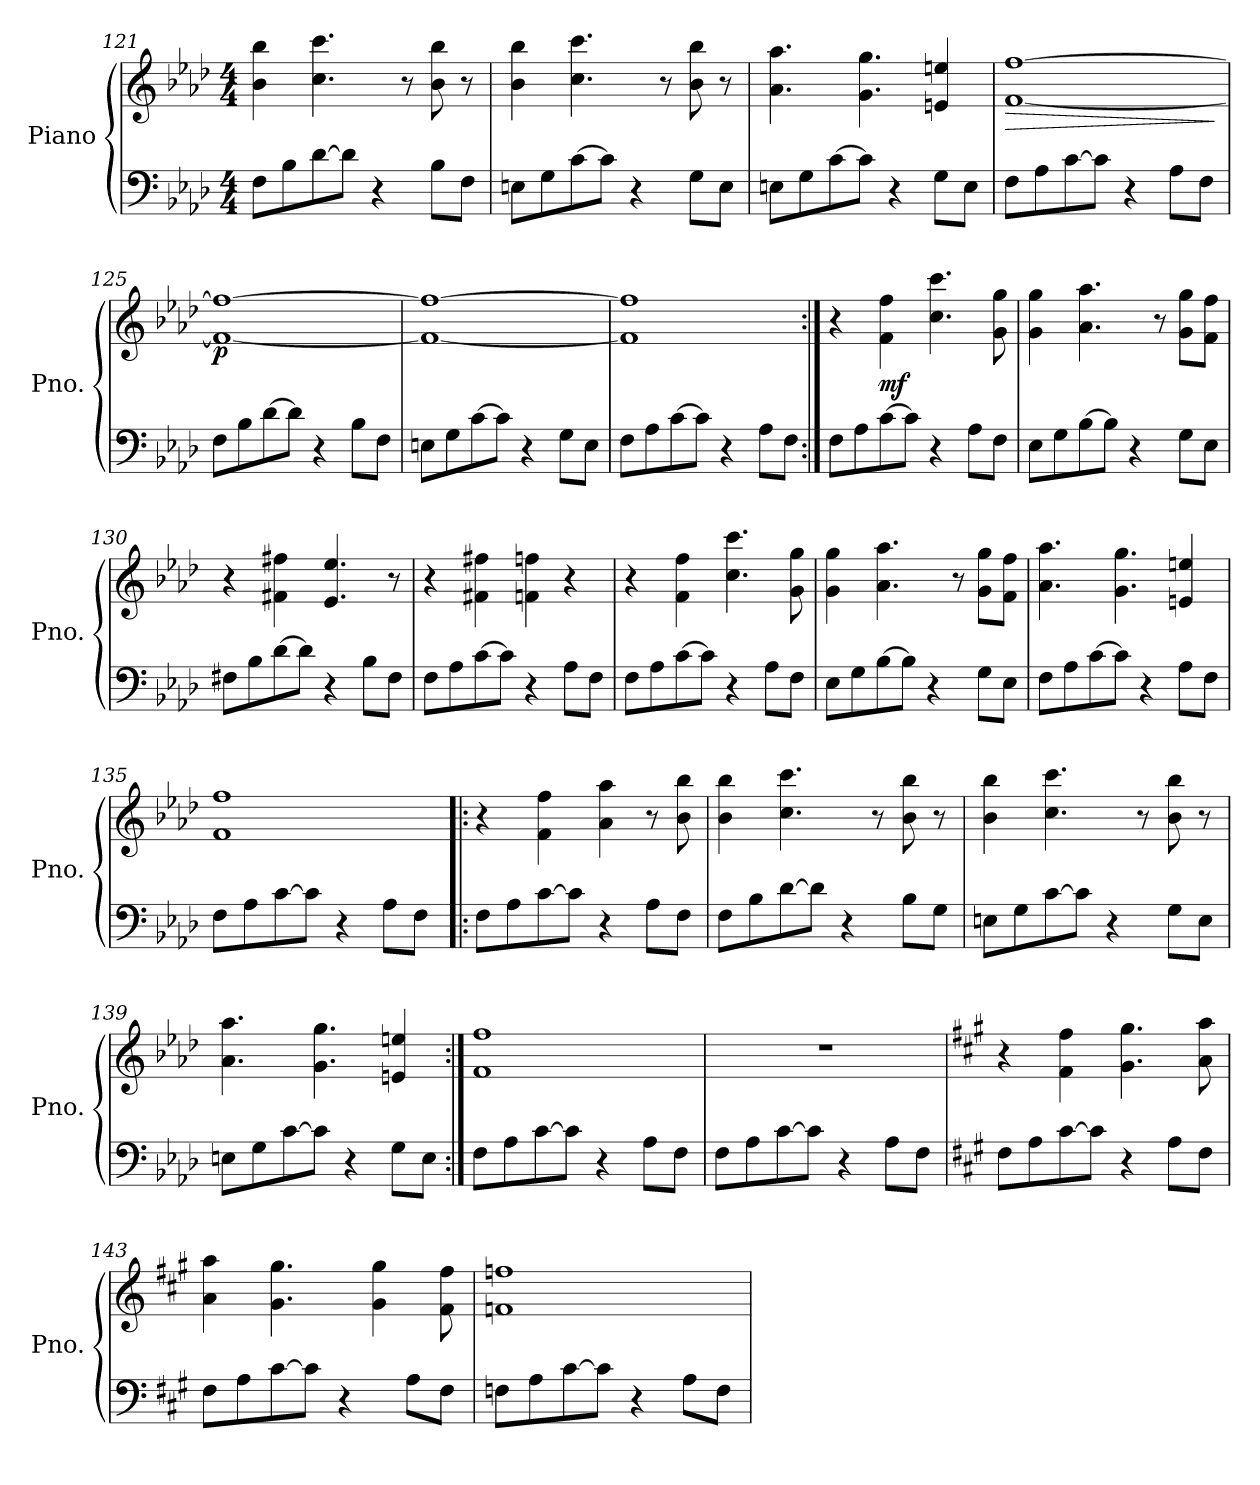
**kern	**kern	**dynam
*part1	*part1	*part1
*staff2	*staff1	*staff1/2
*I"Piano	*	*
*I'Pno.	*	*
*clefF4	*clefG2	*
*k[b-e-a-d-]	*k[b-e-a-d-]	*
*M4/4	*M4/4	*
=121	=121	=121
8F\L	4b-\ 4bb-\	.
8B-\	.	.
[8d-\	4.cc\ 4.ccc\	.
8d-\J]	.	.
4r	.	.
.	8r	.
8B-\L	8b-\ 8bb-\	.
8F\J	8r	.
=122	=122	=122
8En\L	4b-\ 4bb-\	.
8G\	.	.
[8c\	4.cc\ 4.ccc\	.
8c\J]	.	.
4r	.	.
.	8r	.
8G\L	8b-\ 8bb-\	.
8E\J	8r	.
!!LO:LB:g=z
=123	=123	=123
8En\L	4.a-\ 4.aa-\	.
8G\	.	.
[8c\	.	.
8c\J]	4.g\ 4.gg\	.
4r	.	.
8G\L	4en/ 4een/	.
8E\J	.	.
=124	=124	=124
!	!	!LO:HP:b
8F\L	[1f [1ff	>
8A-\	.	.
[8c\	.	.
8c\J]	.	.
4r	.	.
8A-\L	.	.
8F\J	.	.
.	.	]
=125	=125	=125
!	!	!LO:DY:b
8F\L	1f_ 1ff_	p
8B-\	.	.
[8d-\	.	.
8d-\J]	.	.
4r	.	.
8B-\L	.	.
8F\J	.	.
=126	=126	=126
8En\L	1f_ 1ff_	.
8G\	.	.
[8c\	.	.
8c\J]	.	.
4r	.	.
8G\L	.	.
8E\J	.	.
=127	=127	=127
8F\L	1f] 1ff]	.
8A-\	.	.
[8c\	.	.
8c\J]	.	.
4r	.	.
8A-\L	.	.
8F\J	.	.
!!LO:LB:g=z
=128:|!	=128:|!	=128:|!
8F\L	4r	.
8A-\	.	.
!	!	!LO:DY:b
[8c\	4f\ 4ff\	mf
8c\J]	.	.
4r	4.cc\ 4.ccc\	.
8A-\L	.	.
8F\J	8g\ 8gg\	.
=129	=129	=129
8E-\L	4g\ 4gg\	.
8G\	.	.
[8B-\	4.a-\ 4.aa-\	.
8B-\J]	.	.
4r	.	.
.	8r	.
8G\L	8g\ 8gg\L	.
8E-\J	8f\ 8ff\J	.
=130	=130	=130
8F#X\L	4r	.
8B-\	.	.
[8d-\	4f#X\ 4ff#X\	.
8d-\J]	.	.
4r	4.e-/ 4.ee-/	.
8B-\L	.	.
8F#\J	8r	.
=131	=131	=131
8F\L	4r	.
8A-\	.	.
[8c\	4f#X\ 4ff#X\	.
8c\J]	.	.
4r	4fn\ 4ffn\	.
8A-\L	4r	.
8F\J	.	.
=132	=132	=132
8F\L	4r	.
8A-\	.	.
[8c\	4f\ 4ff\	.
8c\J]	.	.
4r	4.cc\ 4.ccc\	.
8A-\L	.	.
8F\J	8g\ 8gg\	.
!!LO:LB:g=z
=133	=133	=133
8E-\L	4g\ 4gg\	.
8G\	.	.
[8B-\	4.a-\ 4.aa-\	.
8B-\J]	.	.
4r	.	.
.	8r	.
8G\L	8g\ 8gg\L	.
8E-\J	8f\ 8ff\J	.
=134	=134	=134
8F\L	4.a-\ 4.aa-\	.
8A-\	.	.
[8c\	.	.
8c\J]	4.g\ 4.gg\	.
4r	.	.
8A-\L	4en/ 4een/	.
8F\J	.	.
=135	=135	=135
8F\L	1f 1ff	.
8A-\	.	.
[8c\	.	.
8c\J]	.	.
4r	.	.
8A-\L	.	.
8F\J	.	.
=136!|:	=136!|:	=136!|:
8F\L	4r	.
8A-\	.	.
[8c\	4f\ 4ff\	.
8c\J]	.	.
4r	4a-\ 4aa-\	.
8A-\L	8r	.
8F\J	8b-\ 8bb-\	.
=137	=137	=137
8F\L	4b-\ 4bb-\	.
8B-\	.	.
[8d-\	4.cc\ 4.ccc\	.
8d-\J]	.	.
4r	.	.
.	8r	.
8B-\L	8b-\ 8bb-\	.
8G\J	8r	.
!!LO:PB:g=z
=138	=138	=138
8En\L	4b-\ 4bb-\	.
8G\	.	.
[8c\	4.cc\ 4.ccc\	.
8c\J]	.	.
4r	.	.
.	8r	.
8G\L	8b-\ 8bb-\	.
8E\J	8r	.
=139	=139	=139
8En\L	4.a-\ 4.aa-\	.
8G\	.	.
[8c\	.	.
8c\J]	4.g\ 4.gg\	.
4r	.	.
8G\L	4en/ 4een/	.
8E\J	.	.
=140:|!	=140:|!	=140:|!
8F\L	1f 1ff	.
8A-\	.	.
[8c\	.	.
8c\J]	.	.
4r	.	.
8A-\L	.	.
8F\J	.	.
=141	=141	=141
8F\L	1r	.
8A-\	.	.
[8c\	.	.
8c\J]	.	.
4r	.	.
8A-\L	.	.
8F\J	.	.
=142	=142	=142
*k[f#c#g#]	*k[f#c#g#]	*
8F#\L	4r	.
8A\	.	.
[8c#\	4f#\ 4ff#\	.
8c#\J]	.	.
4r	4.g#\ 4.gg#\	.
8A\L	.	.
8F#\J	8a\ 8aa\	.
!!LO:LB:g=z
=143	=143	=143
8F#\L	4a\ 4aa\	.
8A\	.	.
[8c#\	4.g#\ 4.gg#\	.
8c#\J]	.	.
4r	.	.
.	4g#\ 4gg#\	.
8A\L	.	.
8F#\J	8f#\ 8ff#\	.
=144	=144	=144
8Fn\L	1fn 1ffn	.
8A\	.	.
[8c#\	.	.
8c#\J]	.	.
4r	.	.
8A\L	.	.
8F\J	.	.
=	=	=
*-	*-	*-
